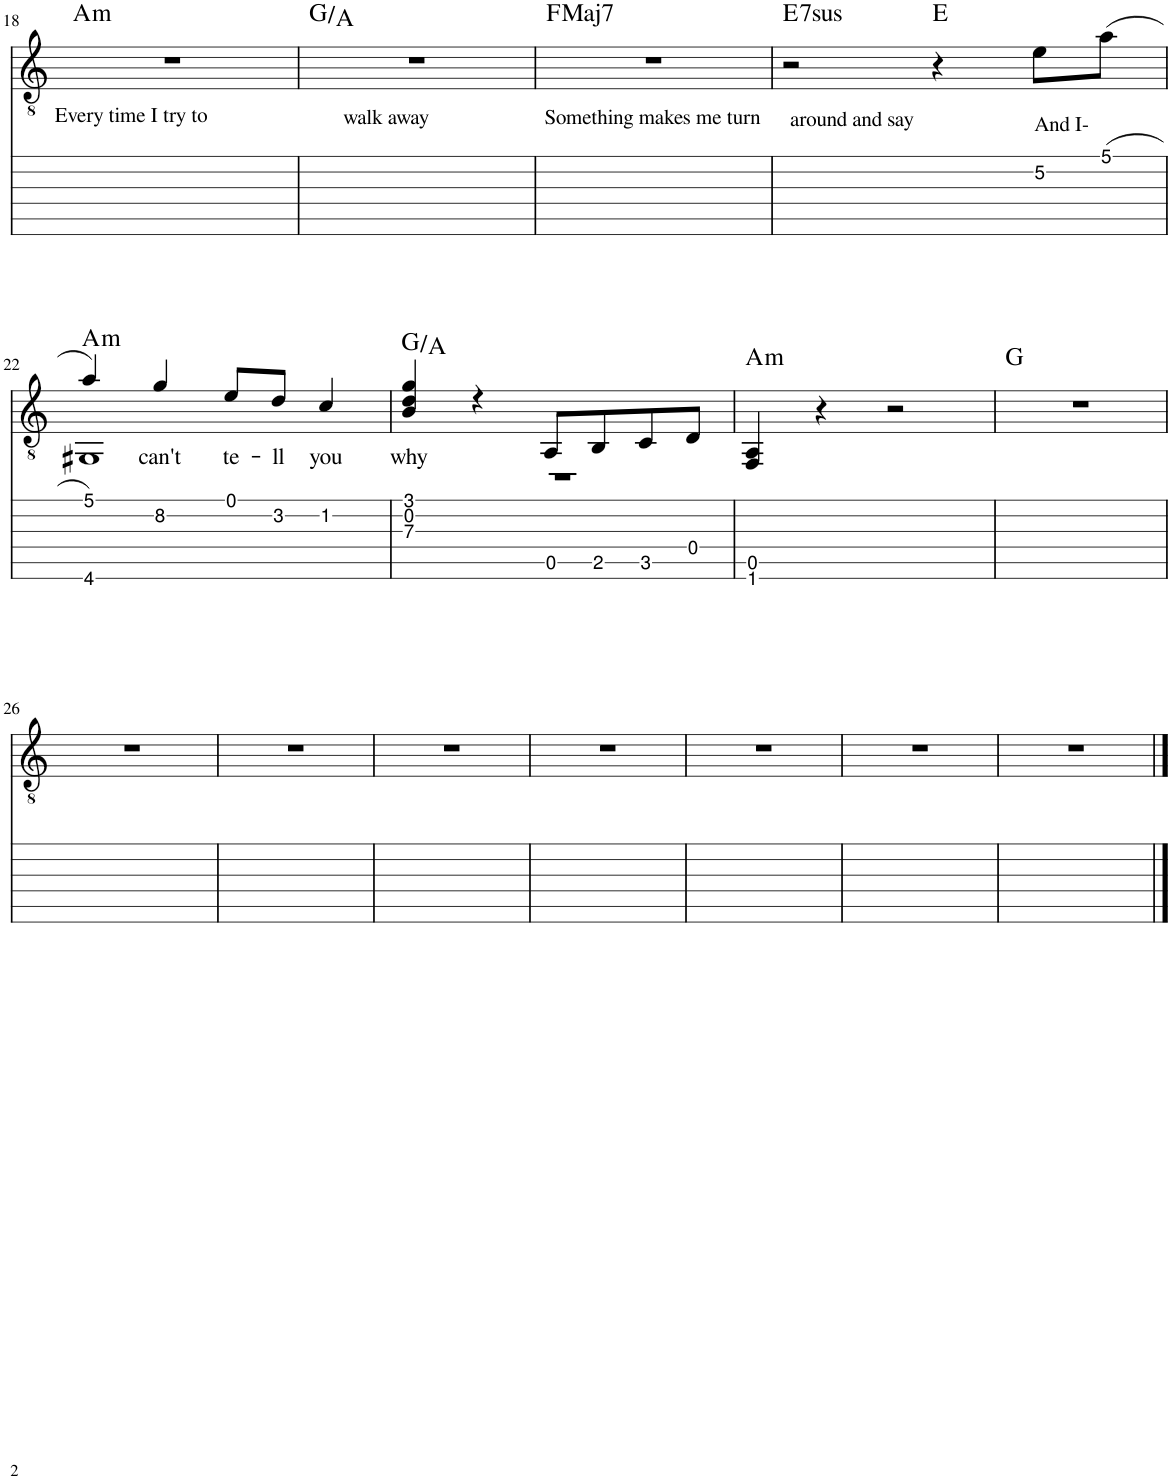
**kern	**kern	**text	**harte
*part1	*part1	*part1	*part1
*staff2	*staff1	*staff1	*
*I"Guitar	*	*	*
*I'Guit.	*	*	*
!!LO:PB:g=z
*	*clefGv2	*	*
*k[]	*k[]	*	*
*M4/4	*M4/4	*	*
=18	=18	=18	=18
!	!LO:TX:a:t=Every time I try to	!	!LO:H:kt=m
1r	1r	.	A:min
=19	=19	=19	=19
!	!LO:TX:a:t=walk away	!	!
1r	1r	.	G:maj/2
=20	=20	=20	=20
!	!LO:TX:a:t=Something makes me turn	!	!LO:H:kt=Maj7
1r	1r	.	F:maj7
=21	=21	=21	=21
!	!LO:TX:a:t=around and say	!	!LO:H:kt=7sus
2r	2r	.	E:sus4(7)
!	!LO:TX:a:t=And I-	!	!
4r	4r	.	E:maj
8eL	8e\L	.	.
8aJ	(8a\J	.	.
!!LO:LB:g=z
=22	=22	=22	=22
*^	*^	*	*
!	!	!	!	!	!LO:H:kt=m
4a	1GG#	4a/)	1GG#X	.	A:min
!	!	!	!	!LO:LY:b	!
4g	.	4g/	.	can't	.
!	!	!	!	!LO:LY:b	!
8eL	.	8e/L	.	te-	.
!	!	!	!	!LO:LY:b	!
8dJ	.	8d/J	.	-ll	.
!	!	!	!	!LO:LY:b	!
4c	.	4c/	.	you	.
=23	=23	=23	=23	=23	=23
!	!	!	!	!LO:LY:b	!
4d 4B 4g	1r	4B/ 4d/ 4g/	1r	why	G:maj/2
4r	.	4r	.	.	.
8AAL	.	8AA/L	.	.	.
8BBJ	.	8BB/	.	.	.
8CL	.	8C/	.	.	.
8DJ	.	8D/J	.	.	.
*v	*v	*	*	*	*
*	*v	*v	*	*
=24	=24	=24	=24
!	!	!	!LO:H:kt=m
4FF 4AA	4FF/ 4AA/	.	A:min
4r	4r	.	.
2r	2r	.	.
=25	=25	=25	=25
1r	1r	.	G:maj
!!LO:LB:g=z
=26	=26	=26	=26
1r	1r	.	.
=27	=27	=27	=27
1r	1r	.	.
=28	=28	=28	=28
1r	1r	.	.
=29	=29	=29	=29
1r	1r	.	.
=30	=30	=30	=30
1r	1r	.	.
=31	=31	=31	=31
1r	1r	.	.
=32	=32	=32	=32
1r	1r	.	.
==	==	==	==
*-	*-	*-	*-
